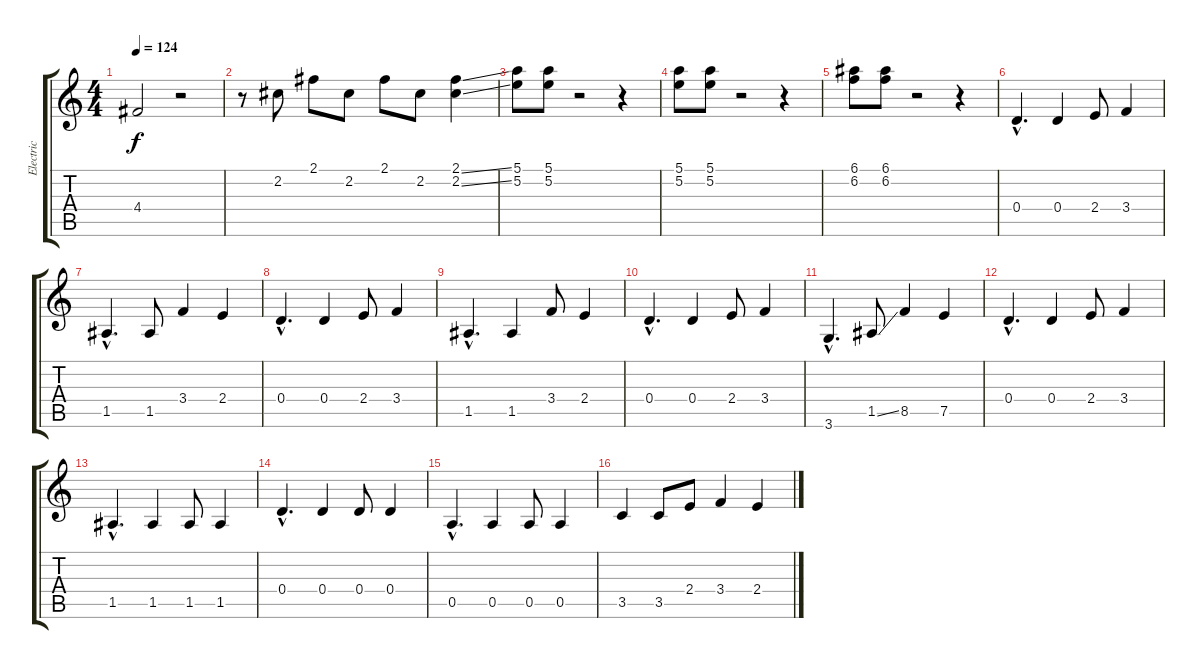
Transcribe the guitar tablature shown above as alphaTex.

\track ("Electric" "Electric") {instrument electricguitarclean}
\staff {score tabs}
\tuning (E4 B3 G3 D3 A2 E2) {hide}
\ts (4 4)
\tempo 124
\clef g2
\ks c
4.4.2{dy f} r.2 |
r.8 2.2.8 2.1.8 2.2.8 2.1.8 2.2.8 (2.1{ss} 2.2{ss}).4 |
(5.1 5.2).8 (5.1 5.2).8 r.2 r.4 |
(5.1 5.2).8 (5.1 5.2).8 r.2 r.4 |
(6.1 6.2).8 (6.1 6.2).8 r.2 r.4 |
0.4{hac}.4{d} 0.4.4 2.4.8 3.4.4 |
1.5{hac}.4{d} 1.5.8 3.4.4 2.4.4 |
0.4{hac}.4{d} 0.4.4 2.4.8 3.4.4 |
1.5{hac}.4{d} 1.5.4 3.4.8 2.4.4 |
0.4{hac}.4{d} 0.4.4 2.4.8 3.4.4 |
3.6{hac}.4{d} 1.5{ss}.8 8.5.4 7.5.4 |
0.4{hac}.4{d} 0.4.4 2.4.8 3.4.4 |
1.5{hac}.4{d} 1.5.4 1.5.8 1.5.4 |
0.4{hac}.4{d} 0.4.4 0.4.8 0.4.4 |
0.5{hac}.4{d} 0.5.4 0.5.8 0.5.4 |
3.5.4 3.5.8 2.4.8 3.4.4 2.4.4
